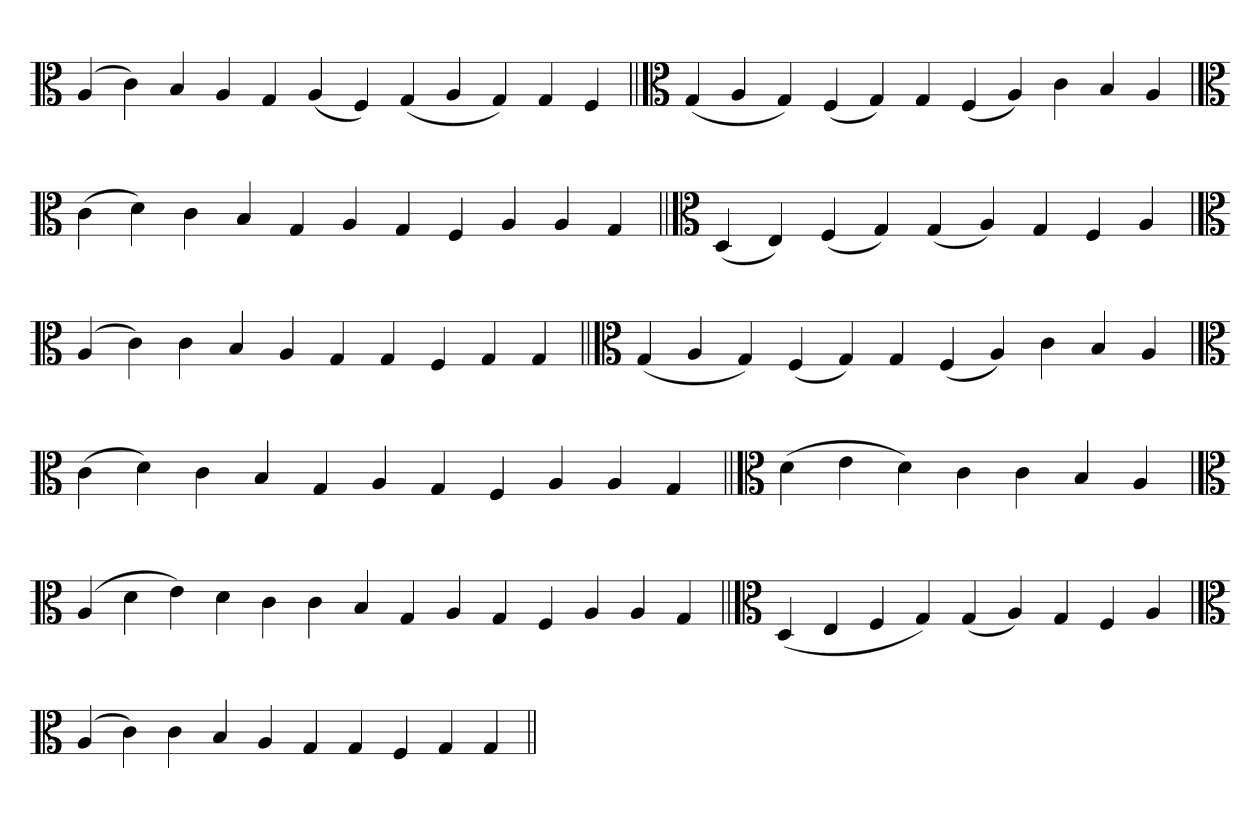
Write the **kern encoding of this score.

**kern
*part1
*staff1
*clefC3
=
(4A
4c)
4B
4A
4G
(4A
4F)
(4G
4A
4G)
4G
4F
=||
*clefC3
(4G
4A
4G)
(4F
4G)
4G
(4F
4A)
4c
4B
4A
=`
*clefC3
(4c
4d)
4c
4B
4G
4A
4G
4F
4A
4A
4G
=||
*clefC3
(4D
4E)
(4F
4G)
(4G
4A)
4G
4F
4A
=`
*clefC3
(4A
4c)
4c
4B
4A
4G
4G
4F
4G
4G
=||
*clefC3
(4G
4A
4G)
(4F
4G)
4G
(4F
4A)
4c
4B
4A
=`
*clefC3
(4c
4d)
4c
4B
4G
4A
4G
4F
4A
4A
4G
=||
*clefC3
(4d
4e
4d)
4c
4c
4B
4A
=`
*clefC3
(4A
4d
4e)
4d
4c
4c
4B
4G
4A
4G
4F
4A
4A
4G
=||
*clefC3
(4D
4E
4F
4G)
(4G
4A)
4G
4F
4A
=`
*clefC3
(4A
4c)
4c
4B
4A
4G
4G
4F
4G
4G
=||
*-
